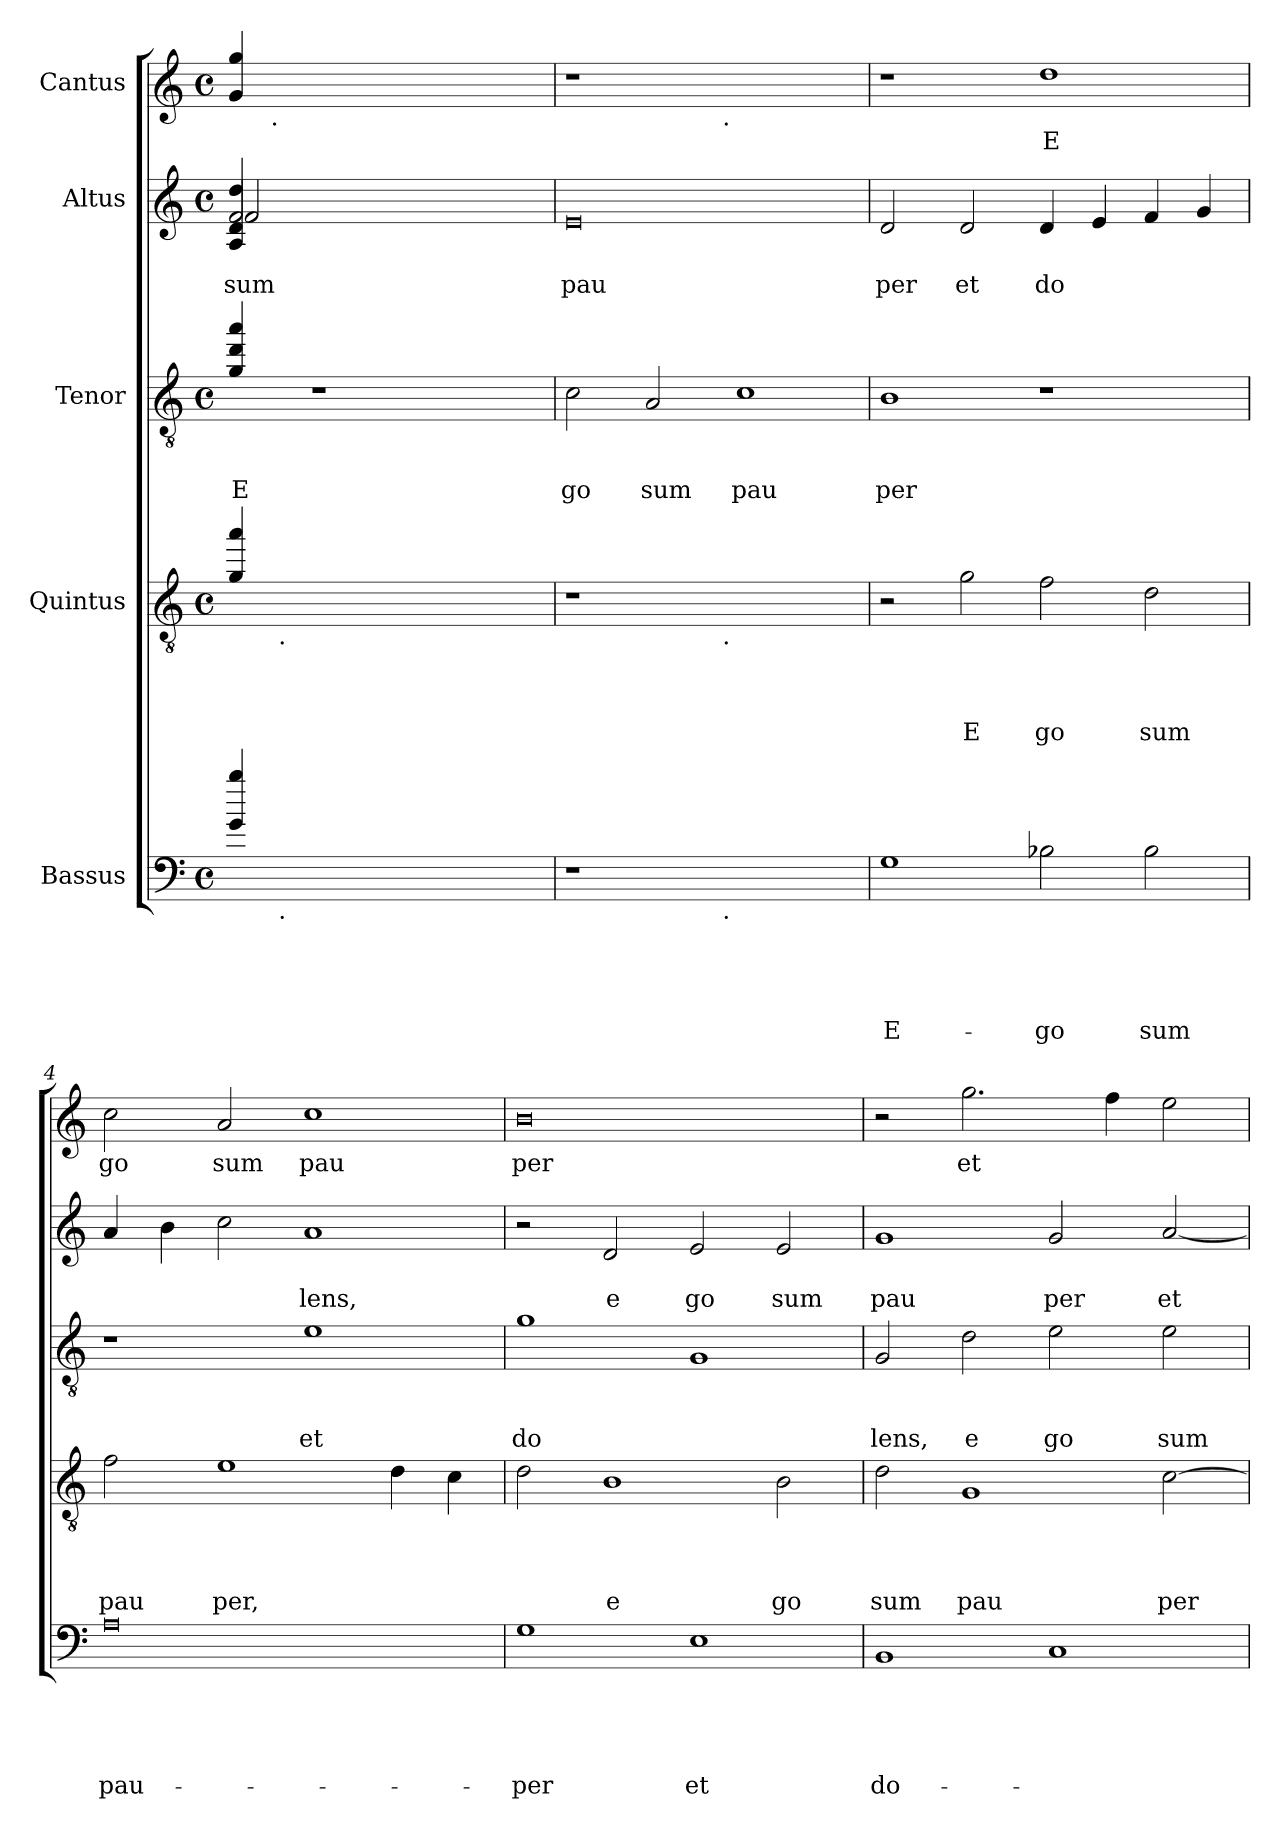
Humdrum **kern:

**kern	**text	**text	**text	**text	**text	**kern	**text	**text	**text	**text	**kern	**text	**text	**text	**kern	**text	**text	**kern	**text
*part5	*part5	*part5	*part5	*part5	*part5	*part4	*part4	*part4	*part4	*part4	*part3	*part3	*part3	*part3	*part2	*part2	*part2	*part1	*part1
*staff5	*staff5	*staff5	*staff5	*staff5	*staff5	*staff4	*staff4	*staff4	*staff4	*staff4	*staff3	*staff3	*staff3	*staff3	*staff2	*staff2	*staff2	*staff1	*staff1
*I"Bassus	*	*	*	*	*	*I"Quintus	*	*	*	*	*I"Tenor	*	*	*	*I"Altus	*	*	*I"Cantus	*
*clefF4	*	*	*	*	*	*clefGv2	*	*	*	*	*clefGv2	*	*	*	*clefG2	*	*	*clefG2	*
*k[]	*	*	*	*	*	*k[]	*	*	*	*	*k[]	*	*	*	*k[]	*	*	*k[]	*
*C:	*	*	*	*	*	*C:	*	*	*	*	*C:	*	*	*	*C:	*	*	*C:	*
*M4/4	*	*	*	*	*	*M4/4	*	*	*	*	*M4/4	*	*	*	*M4/4	*	*	*M4/4	*
*met(c)	*	*	*	*	*	*met(c)	*	*	*	*	*met(c)	*	*	*	*met(c)	*	*	*met(c)	*
=1	=1	=1	=1	=1	=1	=1	=1	=1	=1	=1	=1	=1	=1	=1	=1	=1	=1	=1	=1
!	!	!	!	!	!	!	!	!	!	!	!	!	!	!LO:LY:b	!	!	!LO:LY:b	!	!
*	*	*	*	*	*	*	*	*	*	*	*	*	*	*	*^	*	*	*	*
!	!	!	!	!	!	!	!	!	!	!	!	!	!	!	!	!	!	!LO:LY:b	!	!
*	*	*	*	*	*	*	*	*	*	*	*	*	*	*	*	*^	*	*	*	*
!	!	!	!	!	!	!	!	!	!	!	!	!	!	!	!	!	!	!	!LO:LY:b	!	!
*^	*	*	*	*	*	*^	*	*	*	*	*	*	*	*	*	*	*	*	*	*^	*
4g/ 4bb/	8ryy	.	.	.	.	.	4g/ 4aa/	8ryy	.	.	.	.	4g/ 4dd/ 4aa/	.	.	E	4A/ 4d/ 4dd/	2f/	2f/	.	sum	4g/ 4gg/	12ryy	.
.	.	.	.	.	.	.	.	.	.	.	.	.	.	.	.	.	.	.	.	.	.	.	48.ryy	.
!	!	!	!	!	!	!	!	!	!	!	!	!	!	!	!	!	!	!	!	!	!	!	!LO:TX:b:t=.	!
.	.	.	.	.	.	.	.	.	.	.	.	.	.	.	.	.	.	.	.	.	.	.	3%2ryy	.
!	!	!	!	!	!	!	!	!LO:TX:b:t=.	!	!	!	!	!	!	!	!	!	!	!	!	!	!	!	!
!	!LO:TX:b:t=.	!	!	!	!	!	!	!	!	!	!	!	!	!	!	!	!	!	!	!	!	!	!	!
.	1ryy	.	.	.	.	.	.	1ryy	.	.	.	.	.	.	.	.	.	.	.	.	.	.	.	.
1ryy	.	.	.	.	.	.	1ryy	.	.	.	.	.	1r	.	.	.	2.ryy	.	.	.	.	1ryy	.	.
.	.	.	.	.	.	.	.	.	.	.	.	.	.	.	.	.	.	2.ryy	2.ryy	.	.	.	.	.
.	.	.	.	.	.	.	.	.	.	.	.	.	.	.	.	.	.	.	.	.	.	.	6ryy	.
.	.	.	.	.	.	.	.	.	.	.	.	.	.	.	.	.	.	.	.	.	.	.	24ryy	.
.	.	.	.	.	.	.	.	.	.	.	.	.	.	.	.	.	.	.	.	.	.	.	96ryy	.
.	.	.	.	.	.	.	.	.	.	.	.	.	.	.	.	.	4ryy	.	.	.	.	.	4ryy	.
.	8ryy	.	.	.	.	.	.	8ryy	.	.	.	.	.	.	.	.	.	.	.	.	.	.	.	.
=2	=2	=2	=2	=2	=2	=2	=2	=2	=2	=2	=2	=2	=2	=2	=2	=2	=2	=2	=2	=2	=2	=2	=2	=2
!	!	!	!	!	!	!	!	!	!	!	!	!	!	!	!	!LO:LY:b	!	!	!	!	!LO:LY:b	!	!	!
*	*	*	*	*	*	*	*	*	*	*	*	*	*	*	*	*	*v	*v	*v	*	*	*	*	*
1r	2ryy	.	.	.	.	.	1r	2ryy	.	.	.	.	2c\	.	.	go	0e	.	pau	1r	2ryy	.
!	!	!	!	!	!	!	!	!	!	!	!	!	!	!	!	!LO:LY:b	!	!	!	!	!	!
.	4...ryy	.	.	.	.	.	.	4...ryy	.	.	.	.	2A/	.	.	sum	.	.	.	.	4...ryy	.
!	!	!	!	!	!	!	!	!	!	!	!	!	!	!	!	!	!	!	!	!	!LO:TX:b:t=.	!
!	!	!	!	!	!	!	!	!LO:TX:b:t=.	!	!	!	!	!	!	!	!	!	!	!	!	!	!
!	!LO:TX:b:t=.	!	!	!	!	!	!	!	!	!	!	!	!	!	!	!	!	!	!	!	!	!
.	1ryy	.	.	.	.	.	.	1ryy	.	.	.	.	.	.	.	.	.	.	.	.	1ryy	.
!	!	!	!	!	!	!	!	!	!	!	!	!	!	!	!	!LO:LY:b	!	!	!	!	!	!
1ryy	.	.	.	.	.	.	1ryy	.	.	.	.	.	1c	.	.	pau	.	.	.	1ryy	.	.
.	32ryy	.	.	.	.	.	.	32ryy	.	.	.	.	.	.	.	.	.	.	.	.	32ryy	.
=3	=3	=3	=3	=3	=3	=3	=3	=3	=3	=3	=3	=3	=3	=3	=3	=3	=3	=3	=3	=3	=3	=3
!	!	!	!	!	!	!LO:LY:b	!	!	!	!	!	!	!	!	!	!LO:LY:b	!	!	!LO:LY:b	!	!	!
*v	*v	*	*	*	*	*	*	*	*	*	*	*	*	*	*	*	*	*	*	*v	*v	*
*	*	*	*	*	*	*v	*v	*	*	*	*	*	*	*	*	*	*	*	*	*
1G	.	.	.	.	E-	2r	.	.	.	.	1B	.	.	per	2d/	.	per	1r	.
!	!	!	!	!	!	!	!	!	!	!LO:LY:b	!	!	!	!	!	!	!LO:LY:b	!	!
.	.	.	.	.	.	2g\	.	.	.	E	.	.	.	.	2d/	.	et	.	.
!	!	!	!	!	!LO:LY:b	!	!	!	!	!LO:LY:b	!	!	!	!	!	!	!LO:LY:b	!	!LO:LY:b
2B-X\	.	.	.	.	-go	2f\	.	.	.	go	1r	.	.	.	4d/	.	do	1dd	E
.	.	.	.	.	.	.	.	.	.	.	.	.	.	.	4e/	.	.	.	.
!	!	!	!	!	!LO:LY:b	!	!	!	!	!LO:LY:b	!	!	!	!	!	!	!	!	!
2B-\	.	.	.	.	sum	2d\	.	.	.	sum	.	.	.	.	4f/	.	.	.	.
.	.	.	.	.	.	.	.	.	.	.	.	.	.	.	4g/	.	.	.	.
=4	=4	=4	=4	=4	=4	=4	=4	=4	=4	=4	=4	=4	=4	=4	=4	=4	=4	=4	=4
!	!	!	!	!	!LO:LY:b	!	!	!	!	!LO:LY:b	!	!	!	!	!	!	!	!	!LO:LY:b
0A	.	.	.	.	pau-	2f\	.	.	.	pau	1r	.	.	.	4a/	.	.	2cc\	go
.	.	.	.	.	.	.	.	.	.	.	.	.	.	.	4b\	.	.	.	.
!	!	!	!	!	!	!	!	!	!	!LO:LY:b	!	!	!	!	!	!	!	!	!LO:LY:b
.	.	.	.	.	.	1e	.	.	.	per,	.	.	.	.	2cc\	.	.	2a/	sum
!	!	!	!	!	!	!	!	!	!	!	!	!	!	!LO:LY:b	!	!	!LO:LY:b	!	!LO:LY:b
.	.	.	.	.	.	.	.	.	.	.	1e	.	.	et	1a	.	lens,	1cc	pau
.	.	.	.	.	.	4d\	.	.	.	.	.	.	.	.	.	.	.	.	.
.	.	.	.	.	.	4c\	.	.	.	.	.	.	.	.	.	.	.	.	.
=5	=5	=5	=5	=5	=5	=5	=5	=5	=5	=5	=5	=5	=5	=5	=5	=5	=5	=5	=5
!	!	!	!	!	!LO:LY:b	!	!	!	!	!	!	!	!	!LO:LY:b	!	!	!	!	!LO:LY:b
1G	.	.	.	.	-per	2d\	.	.	.	.	1g	.	.	do	2r	.	.	0b	per
!	!	!	!	!	!	!	!	!	!	!LO:LY:b	!	!	!	!	!	!	!LO:LY:b	!	!
.	.	.	.	.	.	1B	.	.	.	e	.	.	.	.	2d/	.	e	.	.
!	!	!	!	!	!LO:LY:b	!	!	!	!	!	!	!	!	!	!	!	!LO:LY:b	!	!
1E	.	.	.	.	et	.	.	.	.	.	1G	.	.	.	2e/	.	go	.	.
!	!	!	!	!	!	!	!	!	!	!LO:LY:b	!	!	!	!	!	!	!LO:LY:b	!	!
.	.	.	.	.	.	2B\	.	.	.	go	.	.	.	.	2e/	.	sum	.	.
=6	=6	=6	=6	=6	=6	=6	=6	=6	=6	=6	=6	=6	=6	=6	=6	=6	=6	=6	=6
!	!	!	!	!	!LO:LY:b	!	!	!	!	!LO:LY:b	!	!	!	!LO:LY:b	!	!	!LO:LY:b	!	!
1BB	.	.	.	.	do-	2d\	.	.	.	sum	2G/	.	.	lens,	1g	.	pau	2r	.
!	!	!	!	!	!	!	!	!	!	!LO:LY:b	!	!	!	!LO:LY:b	!	!	!	!	!LO:LY:b
.	.	.	.	.	.	1G	.	.	.	pau	2d\	.	.	e	.	.	.	2.gg\	et
!	!	!	!	!	!	!	!	!	!	!	!	!	!	!LO:LY:b	!	!	!LO:LY:b	!	!
1C	.	.	.	.	.	.	.	.	.	.	2e\	.	.	go	2g/	.	per	.	.
.	.	.	.	.	.	.	.	.	.	.	.	.	.	.	.	.	.	4ff\	.
!	!	!	!	!	!	!	!	!	!	!LO:LY:b	!	!	!	!LO:LY:b	!	!	!LO:LY:b	!	!
.	.	.	.	.	.	[<2c\	.	.	.	per	2e\	.	.	sum	[<2a/	.	et	2ee\	.
=	=	=	=	=	=	=	=	=	=	=	=	=	=	=	=	=	=	=	=
*-	*-	*-	*-	*-	*-	*-	*-	*-	*-	*-	*-	*-	*-	*-	*-	*-	*-	*-	*-
